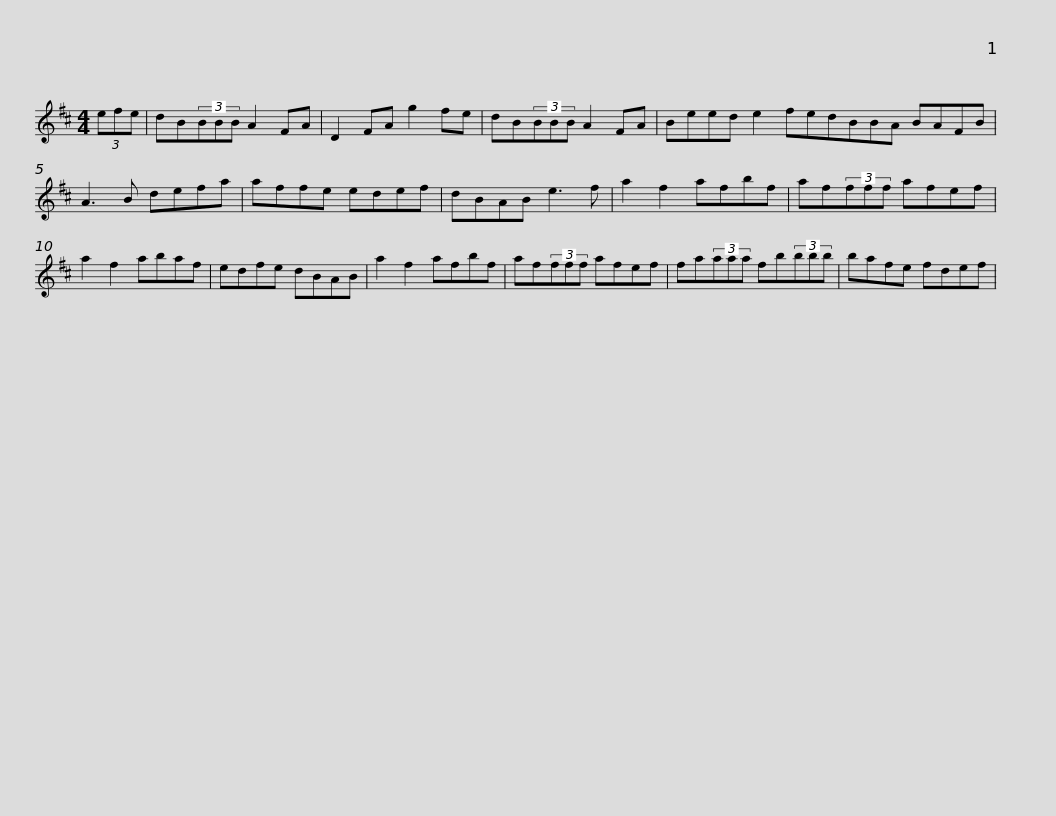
X:1
L:1/8
M:4/4
I:linebreak $
K:D
V:1 treble
V:1
 (3efe | dB(3BBB A2 FA | D2 FA g2 fe | dB(3BBB A2 FA | Beed e2 fedBBA BAFB |$ %5
 A3 B defa | affe edef | dBAB e3 f | a2 f2 afbf | af(3fff afef | %10
 a2 f2 abaf |$ edfe dBAB | a2 f2 afbf | af(3fff afef | fa(3aaa fb(3bbb | %15
 bafe fdef | %16
